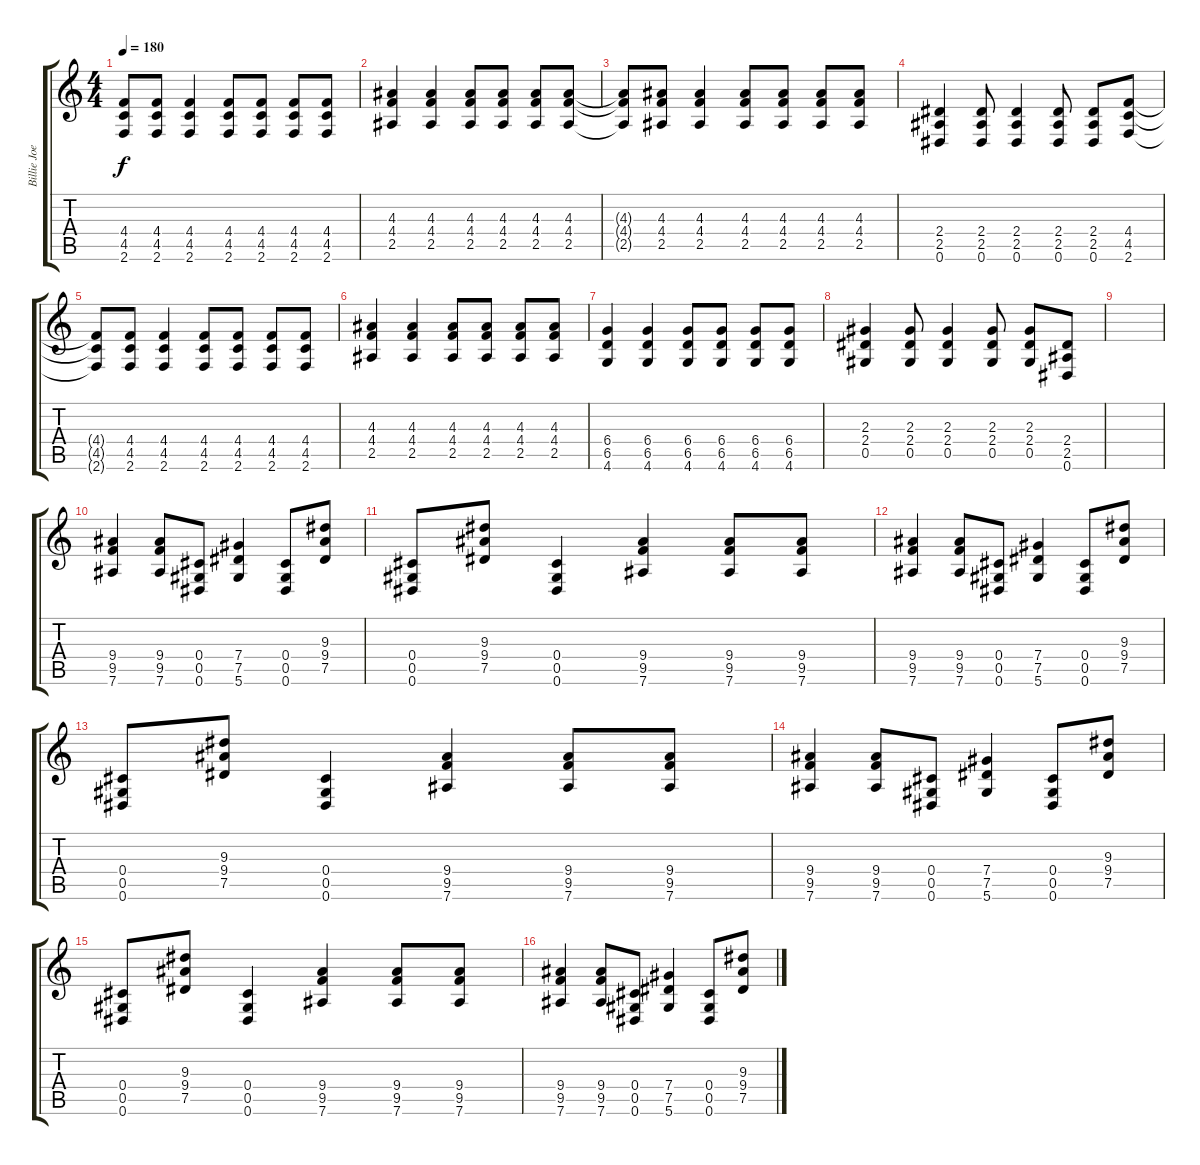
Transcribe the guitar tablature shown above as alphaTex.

\track ("Billie Joe Armstrong - Guitar/Solo" "Billie Joe") {instrument overdrivenguitar}
\staff {score tabs}
\tuning (Eb4 Bb3 Gb3 Db3 Ab2 Eb2) {hide}
\ts (4 4)
\tempo 180
\clef g2
\ks c
(4.4{t} 4.5{t} 2.6{t}).8{dy f} (4.4 4.5 2.6).8 (4.4 4.5 2.6).4 (4.4 4.5 2.6).8 (4.4 4.5 2.6).8 (4.4 4.5 2.6).8 (4.4 4.5 2.6).8 |
(4.3 4.4 2.5).4 (4.3 4.4 2.5).4 (4.3 4.4 2.5).8 (4.3 4.4 2.5).8 (4.3 4.4 2.5).8 (4.3 4.4 2.5).8 |
(4.3{t} 4.4{t} 2.5{t}).8 (4.3 4.4 2.5).8 (4.3 4.4 2.5).4 (4.3 4.4 2.5).8 (4.3 4.4 2.5).8 (4.3 4.4 2.5).8 (4.3 4.4 2.5).8 |
(2.4 2.5 0.6).4 (2.4 2.5 0.6).8 (2.4 2.5 0.6).4 (2.4 2.5 0.6).8 (2.4 2.5 0.6).8 (4.4 4.5 2.6).8 |
(4.4{t} 4.5{t} 2.6{t}).8 (4.4 4.5 2.6).8 (4.4 4.5 2.6).4 (4.4 4.5 2.6).8 (4.4 4.5 2.6).8 (4.4 4.5 2.6).8 (4.4 4.5 2.6).8 |
(4.3 4.4 2.5).4 (4.3 4.4 2.5).4 (4.3 4.4 2.5).8 (4.3 4.4 2.5).8 (4.3 4.4 2.5).8 (4.3 4.4 2.5).8 |
(6.4 6.5 4.6).4 (6.4 6.5 4.6).4 (6.4 6.5 4.6).8 (6.4 6.5 4.6).8 (6.4 6.5 4.6).8 (6.4 6.5 4.6).8 |
(2.3 2.4 0.5).4 (2.3 2.4 0.5).8 (2.3 2.4 0.5).4 (2.3 2.4 0.5).8 (2.3 2.4 0.5).8 (2.4 2.5 0.6).8 |
|
(9.4 9.5 7.6).4{volume 13} (9.4 9.5 7.6).8 (0.4 0.5 0.6).8 (7.4 7.5 5.6).4 (0.4 0.5 0.6).8 (9.3 9.4 7.5).8 |
(0.4 0.5 0.6).8 (9.3 9.4 7.5).8 (0.4 0.5 0.6).4 (9.4 9.5 7.6).4 (9.4 9.5 7.6).8 (9.4 9.5 7.6).8 |
(9.4 9.5 7.6).4 (9.4 9.5 7.6).8 (0.4 0.5 0.6).8 (7.4 7.5 5.6).4 (0.4 0.5 0.6).8 (9.3 9.4 7.5).8 |
(0.4 0.5 0.6).8 (9.3 9.4 7.5).8 (0.4 0.5 0.6).4 (9.4 9.5 7.6).4 (9.4 9.5 7.6).8 (9.4 9.5 7.6).8 |
(9.4 9.5 7.6).4 (9.4 9.5 7.6).8 (0.4 0.5 0.6).8 (7.4 7.5 5.6).4 (0.4 0.5 0.6).8 (9.3 9.4 7.5).8 |
(0.4 0.5 0.6).8 (9.3 9.4 7.5).8 (0.4 0.5 0.6).4 (9.4 9.5 7.6).4 (9.4 9.5 7.6).8 (9.4 9.5 7.6).8 |
(9.4 9.5 7.6).4 (9.4 9.5 7.6).8 (0.4 0.5 0.6).8 (7.4 7.5 5.6).4 (0.4 0.5 0.6).8 (9.3 9.4 7.5).8
